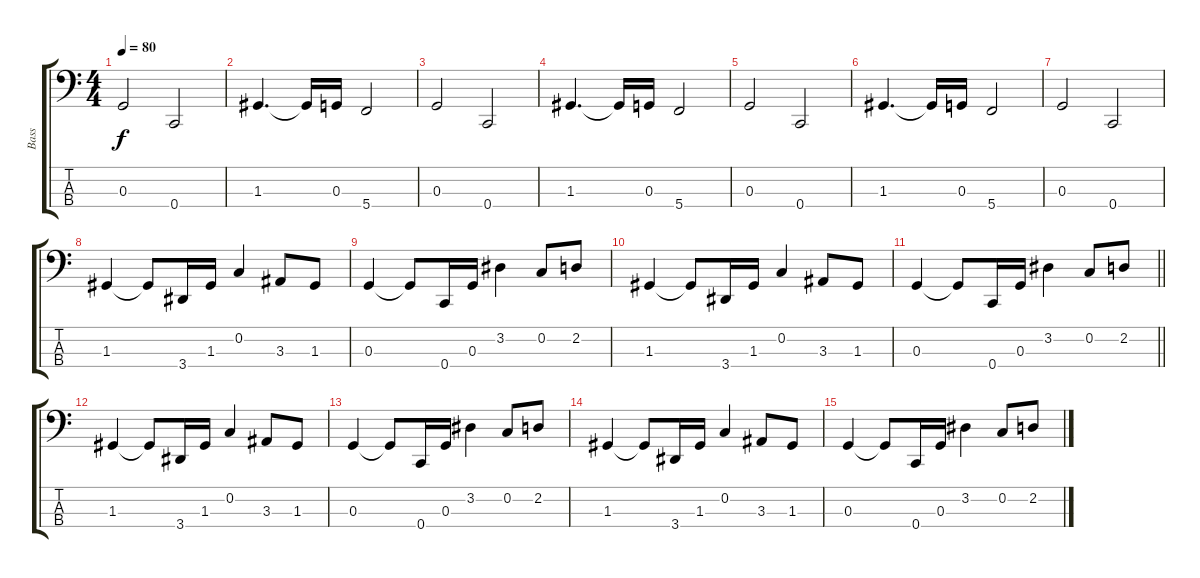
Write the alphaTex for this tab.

\track ("Bass" "Bass") {instrument fretlessbass}
\staff {score tabs}
\tuning (F2 C2 G1 C1) {hide}
\ts (4 4)
\tempo 80
\clef f4
\ks c
0.3.2{dy f} 0.4.2 |
1.3.4{d} 1.3{t}.16 0.3.16 5.4.2 |
0.3.2 0.4.2 |
1.3.4{d} 1.3{t}.16 0.3.16 5.4.2 |
0.3.2 0.4.2 |
1.3.4{d} 1.3{t}.16 0.3.16 5.4.2 |
0.3.2 0.4.2 |
1.3.4 1.3{t}.8 3.4.16 1.3.16 0.2.4 3.3.8 1.3.8 |
0.3.4 0.3{t}.8 0.4.16 0.3.16 3.2.4 0.2.8 2.2.8 |
1.3.4 1.3{t}.8 3.4.16 1.3.16 0.2.4 3.3.8 1.3.8 |
\barLineRight lightlight
0.3.4 0.3{t}.8 0.4.16 0.3.16 3.2.4 0.2.8 2.2.8 |
1.3.4 1.3{t}.8 3.4.16 1.3.16 0.2.4 3.3.8 1.3.8 |
0.3.4 0.3{t}.8 0.4.16 0.3.16 3.2.4 0.2.8 2.2.8 |
1.3.4 1.3{t}.8 3.4.16 1.3.16 0.2.4 3.3.8 1.3.8 |
0.3.4 0.3{t}.8 0.4.16 0.3.16 3.2.4 0.2.8 2.2.8
